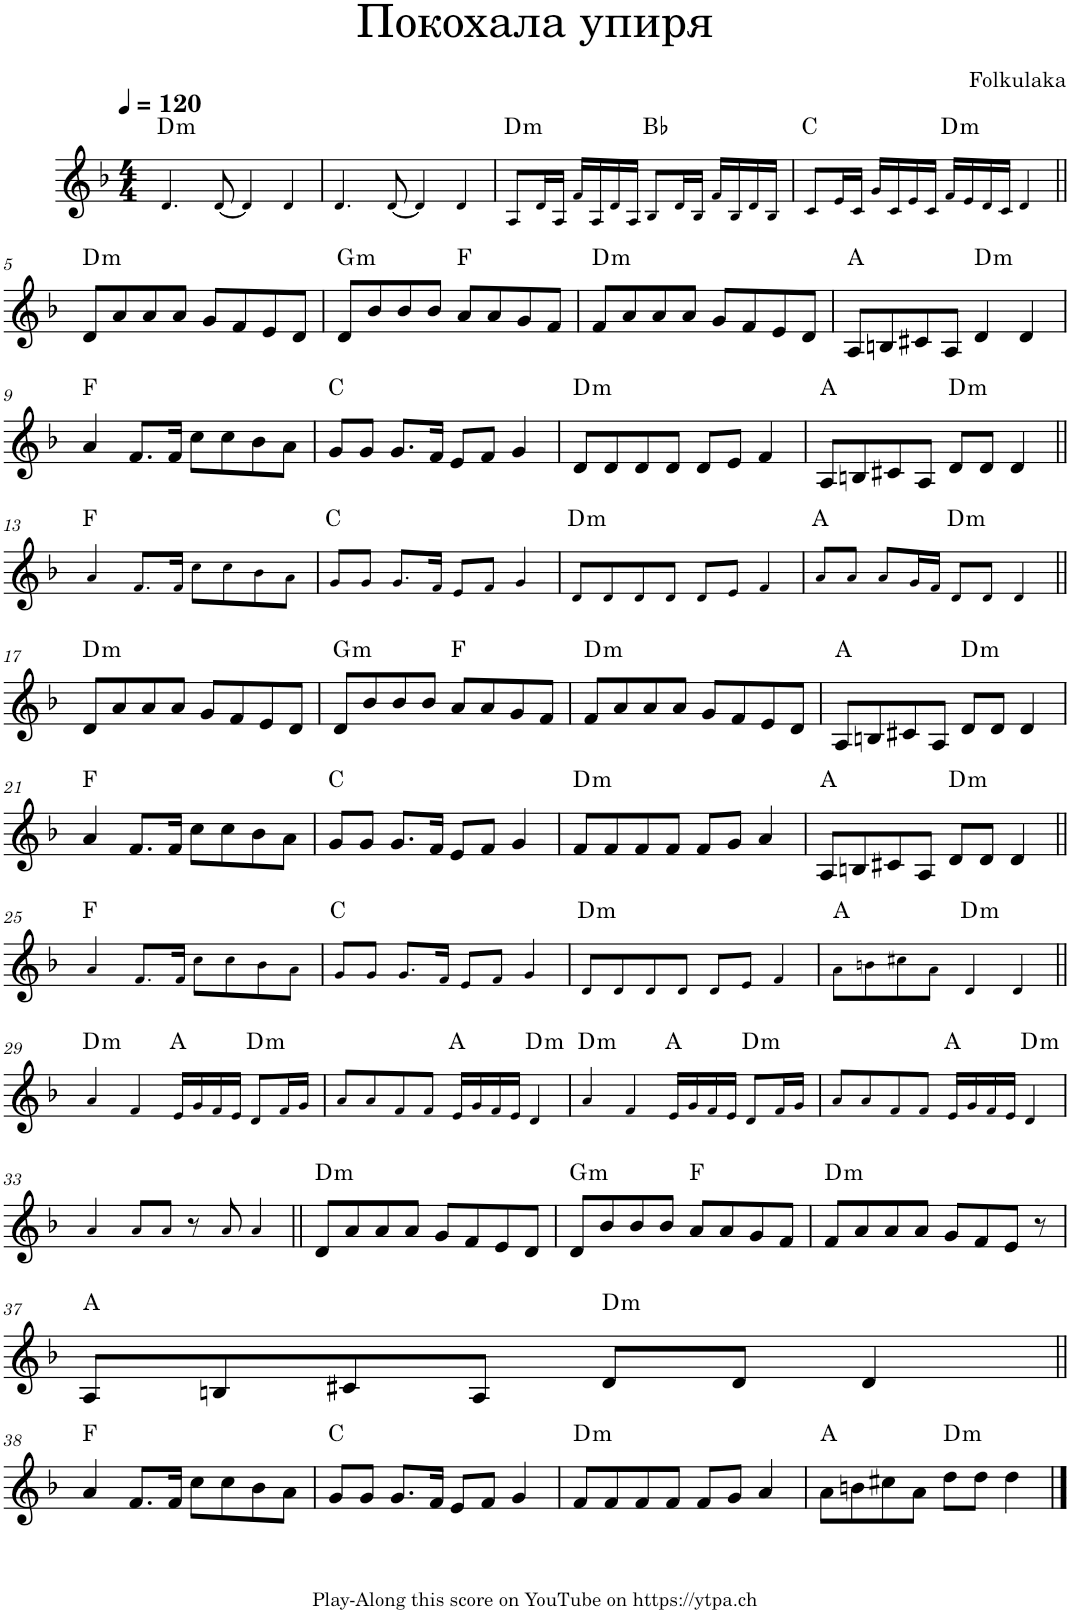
**kern	**harte
*part1	*part1
*staff1	*
*I"Piano	*
*I'Pno.	*
*clefG2	*
*k[b-]	*
*M4/4	*
*MM120	*
=1	=1
!	!LO:H:kt=m
4.d!/	D:min
[8d!/	.
4d!/]	.
4d!/	.
=2	=2
4.d!/	.
[8d!/	.
4d!/]	.
4d!/	.
=3	=3
!	!LO:H:kt=m
8A!/L	D:min
16d!/L	.
16A!/JJ	.
16f!/LL	.
16A!/	.
16d!/	.
16A!/JJ	.
8B-!/L	Bb:maj
16d!/L	.
16B-!/JJ	.
16f!/LL	.
16B-!/	.
16d!/	.
16B-!/JJ	.
=4	=4
8c!/L	C:maj
16e!/L	.
16c!/JJ	.
16g!/LL	.
16c!/	.
16e!/	.
16c!/JJ	.
!	!LO:H:kt=m
16f!/LL	D:min
16e!/	.
16d!/	.
16c!/JJ	.
4d!/	.
!!LO:LB:g=z
=5||	=5||
!	!LO:H:kt=m
8d/L	D:min
8a/	.
8a/	.
8a/J	.
8g/L	.
8f/	.
8e/	.
8d/J	.
=6	=6
!	!LO:H:kt=m
8d/L	G:min
8b-/	.
8b-/	.
8b-/J	.
8a/L	F:maj
8a/	.
8g/	.
8f/J	.
=7	=7
!	!LO:H:kt=m
8f/L	D:min
8a/	.
8a/	.
8a/J	.
8g/L	.
8f/	.
8e/	.
8d/J	.
=8	=8
8A/L	A:maj
8Bn/	.
8c#X/	.
8A/J	.
!	!LO:H:kt=m
4d/	D:min
4d/	.
!!LO:LB:g=z
=9	=9
4a/	F:maj
8.f/L	.
16f/Jk	.
8cc\L	.
8cc\	.
8b-\	.
8a\J	.
=10	=10
8g/L	C:maj
8g/J	.
8.g/L	.
16f/Jk	.
8e/L	.
8f/J	.
4g/	.
=11	=11
!	!LO:H:kt=m
8d/L	D:min
8d/	.
8d/	.
8d/J	.
8d/L	.
8e/J	.
4f/	.
=12	=12
8A/L	A:maj
8Bn/	.
8c#X/	.
8A/J	.
!	!LO:H:kt=m
8d/L	D:min
8d/J	.
4d/	.
!!LO:LB:g=z
=13||	=13||
4a!/	F:maj
8.f!/L	.
16f!/Jk	.
8cc!\L	.
8cc!\	.
8b-!\	.
8a!\J	.
=14	=14
8g!/L	C:maj
8g!/J	.
8.g!/L	.
16f!/Jk	.
8e!/L	.
8f!/J	.
4g!/	.
=15	=15
!	!LO:H:kt=m
8d!/L	D:min
8d!/	.
8d!/	.
8d!/J	.
8d!/L	.
8e!/J	.
4f!/	.
=16	=16
8a!/L	A:maj
8a!/J	.
8a!/L	.
16g!/L	.
16f!/JJ	.
!	!LO:H:kt=m
8d!/L	D:min
8d!/J	.
4d!/	.
!!LO:LB:g=z
=17||	=17||
!	!LO:H:kt=m
8d/L	D:min
8a/	.
8a/	.
8a/J	.
8g/L	.
8f/	.
8e/	.
8d/J	.
=18	=18
!	!LO:H:kt=m
8d/L	G:min
8b-/	.
8b-/	.
8b-/J	.
8a/L	F:maj
8a/	.
8g/	.
8f/J	.
=19	=19
!	!LO:H:kt=m
8f/L	D:min
8a/	.
8a/	.
8a/J	.
8g/L	.
8f/	.
8e/	.
8d/J	.
=20	=20
8A/L	A:maj
8Bn/	.
8c#X/	.
8A/J	.
!	!LO:H:kt=m
8d/L	D:min
8d/J	.
4d/	.
!!LO:LB:g=z
=21	=21
4a/	F:maj
8.f/L	.
16f/Jk	.
8cc\L	.
8cc\	.
8b-\	.
8a\J	.
=22	=22
8g/L	C:maj
8g/J	.
8.g/L	.
16f/Jk	.
8e/L	.
8f/J	.
4g/	.
=23	=23
!	!LO:H:kt=m
8f/L	D:min
8f/	.
8f/	.
8f/J	.
8f/L	.
8g/J	.
4a/	.
=24	=24
8A/L	A:maj
8Bn/	.
8c#X/	.
8A/J	.
!	!LO:H:kt=m
8d/L	D:min
8d/J	.
4d/	.
!!LO:LB:g=z
=25||	=25||
4a!/	F:maj
8.f!/L	.
16f!/Jk	.
8cc!\L	.
8cc!\	.
8b-!\	.
8a!\J	.
=26	=26
8g!/L	C:maj
8g!/J	.
8.g!/L	.
16f!/Jk	.
8e!/L	.
8f!/J	.
4g!/	.
=27	=27
!	!LO:H:kt=m
8d!/L	D:min
8d!/	.
8d!/	.
8d!/J	.
8d!/L	.
8e!/J	.
4f!/	.
=28	=28
8a!\L	A:maj
8bn!\	.
8cc#X!\	.
8a!\J	.
!	!LO:H:kt=m
4d!/	D:min
4d!/	.
!!LO:LB:g=z
=29||	=29||
!	!LO:H:kt=m
4a!/	D:min
4f!/	.
16e!/LL	A:maj
16g!/	.
16f!/	.
16e!/JJ	.
!	!LO:H:kt=m
8d!/L	D:min
16f!/L	.
16g!/JJ	.
=30	=30
8a!/L	.
8a!/	.
8f!/	.
8f!/J	.
16e!/LL	A:maj
16g!/	.
16f!/	.
16e!/JJ	.
!	!LO:H:kt=m
4d!/	D:min
=31	=31
!	!LO:H:kt=m
4a!/	D:min
4f!/	.
16e!/LL	A:maj
16g!/	.
16f!/	.
16e!/JJ	.
!	!LO:H:kt=m
8d!/L	D:min
16f!/L	.
16g!/JJ	.
=32	=32
8a!/L	.
8a!/	.
8f!/	.
8f!/J	.
16e!/LL	A:maj
16g!/	.
16f!/	.
16e!/JJ	.
!	!LO:H:kt=m
4d!/	D:min
!!LO:LB:g=z
=33	=33
4a!/	.
8a!/L	.
8a!/J	.
8r	.
8a!/	.
4a!/	.
=34||	=34||
!	!LO:H:kt=m
8d/L	D:min
8a/	.
8a/	.
8a/J	.
8g/L	.
8f/	.
8e/	.
8d/J	.
=35	=35
!	!LO:H:kt=m
8d/L	G:min
8b-/	.
8b-/	.
8b-/J	.
8a/L	F:maj
8a/	.
8g/	.
8f/J	.
=36	=36
!	!LO:H:kt=m
8f/L	D:min
8a/	.
8a/	.
8a/J	.
8g/L	.
8f/	.
8e/J	.
8r	.
!!LO:LB:g=z
=37	=37
8A/L	A:maj
8Bn/	.
8c#X/	.
8A/J	.
!	!LO:H:kt=m
8d/L	D:min
8d/J	.
4d/	.
!!LO:LB:g=z
=38||	=38||
4a/	F:maj
8.f/L	.
16f/Jk	.
8cc\L	.
8cc\	.
8b-\	.
8a\J	.
=39	=39
8g/L	C:maj
8g/J	.
8.g/L	.
16f/Jk	.
8e/L	.
8f/J	.
4g/	.
=40	=40
!	!LO:H:kt=m
8f/L	D:min
8f/	.
8f/	.
8f/J	.
8f/L	.
8g/J	.
4a/	.
=41	=41
8a\L	A:maj
8bn\	.
8cc#X\	.
8a\J	.
!	!LO:H:kt=m
8dd\L	D:min
8dd\J	.
4dd\	.
==	==
*-	*-
